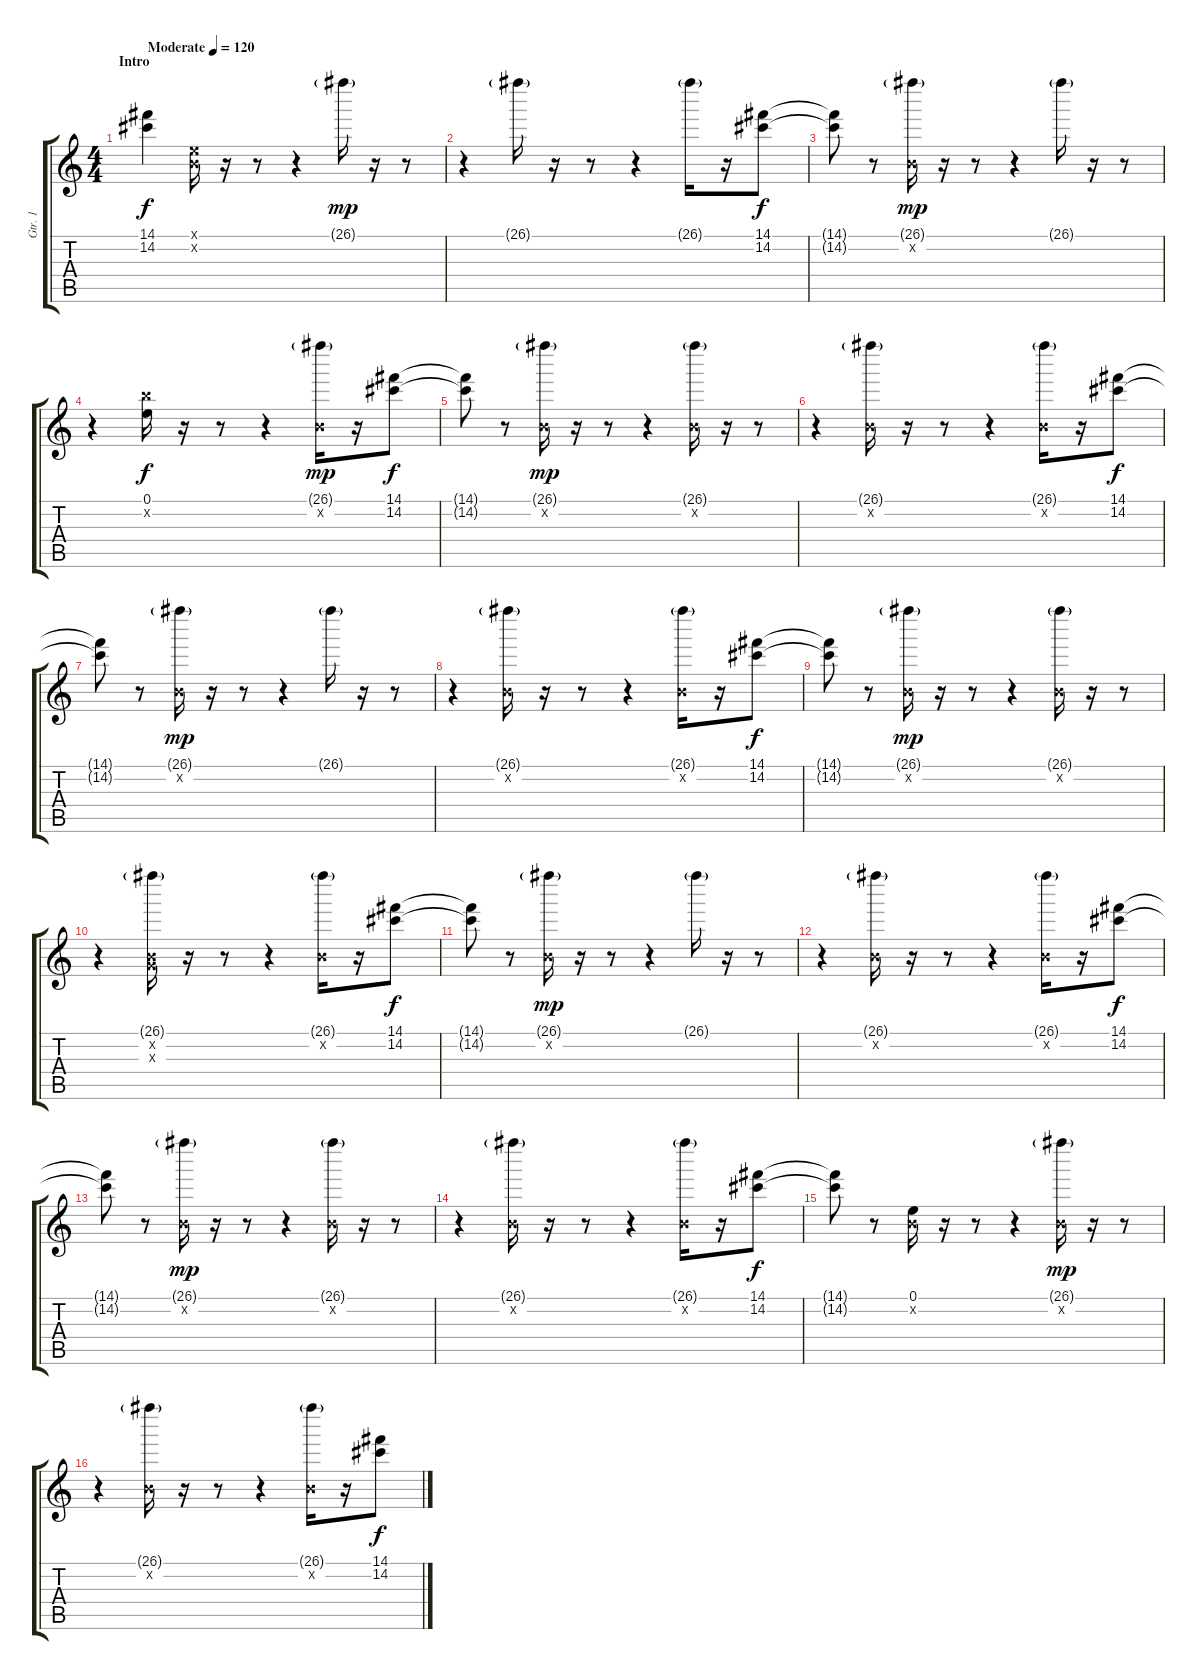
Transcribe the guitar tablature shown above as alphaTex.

\track ("Gtr. 1" "Gtr. 1") {instrument overdrivenguitar}
\staff {score tabs}
\tuning (E4 B3 G3 D3 A2 E2) {hide}
\ts (4 4)
\section ("" "Intro")
\tempo (120 "Moderate")
\clef g2
\ks c
(14.1 14.2).4{dy f instrument overdrivenguitar} (0.1{x} 0.2{x}).16 r.16 r.8 r.4 26.1{g}.16{dy mp} r.16 r.8 |
r.4 26.1{g}.16 r.16 r.8 r.4 26.1{g}.16 r.16 (14.1 14.2).8{dy f} |
(14.1{t} 14.2{t}).8 r.8 (26.1{g} 0.2{x}).16{dy mp} r.16 r.8 r.4 26.1{g}.16 r.16 r.8 |
r.4 (0.1 12.2{x}).16{dy f} r.16 r.8 r.4 (26.1{g} 0.2{x}).16{dy mp} r.16 (14.1 14.2).8{dy f} |
(14.1{t} 14.2{t}).8 r.8 (26.1{g} 0.2{x}).16{dy mp} r.16 r.8 r.4 (26.1{g} 0.2{x}).16 r.16 r.8 |
r.4 (26.1{g} 0.2{x}).16 r.16 r.8 r.4 (26.1{g} 0.2{x}).16 r.16 (14.1 14.2).8{dy f} |
(14.1{t} 14.2{t}).8 r.8 (26.1{g} 0.2{x}).16{dy mp} r.16 r.8 r.4 26.1{g}.16 r.16 r.8 |
r.4 (26.1{g} 0.2{x}).16 r.16 r.8 r.4 (26.1{g} 0.2{x}).16 r.16 (14.1 14.2).8{dy f} |
(14.1{t} 14.2{t}).8 r.8 (26.1{g} 0.2{x}).16{dy mp} r.16 r.8 r.4 (26.1{g} 0.2{x}).16 r.16 r.8 |
r.4 (26.1{g} 0.2{x} 0.3{x}).16 r.16 r.8 r.4 (26.1{g} 0.2{x}).16 r.16 (14.1 14.2).8{dy f} |
(14.1{t} 14.2{t}).8 r.8 (26.1{g} 0.2{x}).16{dy mp} r.16 r.8 r.4 26.1{g}.16 r.16 r.8 |
r.4 (26.1{g} 0.2{x}).16 r.16 r.8 r.4 (26.1{g} 0.2{x}).16 r.16 (14.1 14.2).8{dy f} |
(14.1{t} 14.2{t}).8 r.8 (26.1{g} 0.2{x}).16{dy mp} r.16 r.8 r.4 (26.1{g} 0.2{x}).16 r.16 r.8 |
r.4 (26.1{g} 0.2{x}).16 r.16 r.8 r.4 (26.1{g} 0.2{x}).16 r.16 (14.1 14.2).8{dy f} |
(14.1{t} 14.2{t}).8 r.8 (0.1 0.2{x}).16 r.16 r.8 r.4 (26.1{g} 0.2{x}).16{dy mp} r.16 r.8 |
r.4 (26.1{g} 0.2{x}).16 r.16 r.8 r.4 (26.1{g} 0.2{x}).16 r.16 (14.1 14.2).8{dy f}
